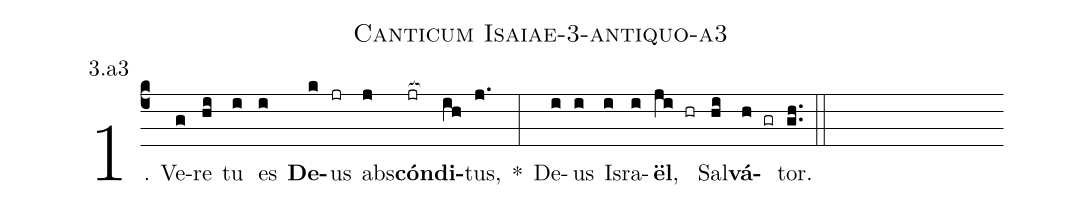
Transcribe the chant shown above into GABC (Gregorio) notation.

name: Canticum Isaiae-3-antiquo-a3;
annotation: 3.a3;
%%
(c4)1. Ve(g)re(hi) tu(i) es(i) <b>De</b>(k)us(jr) abs(j)<b>cón</b>(jr[ocb:1{])<b>di</b>(ih[ocb:0}])tus,(j.) *(:) De(i)us(i) Is(i)ra(i)<b>ël</b>,(ji hr) Sal(hi)<b>vá</b>(h gr)tor.(gh..) (::)
